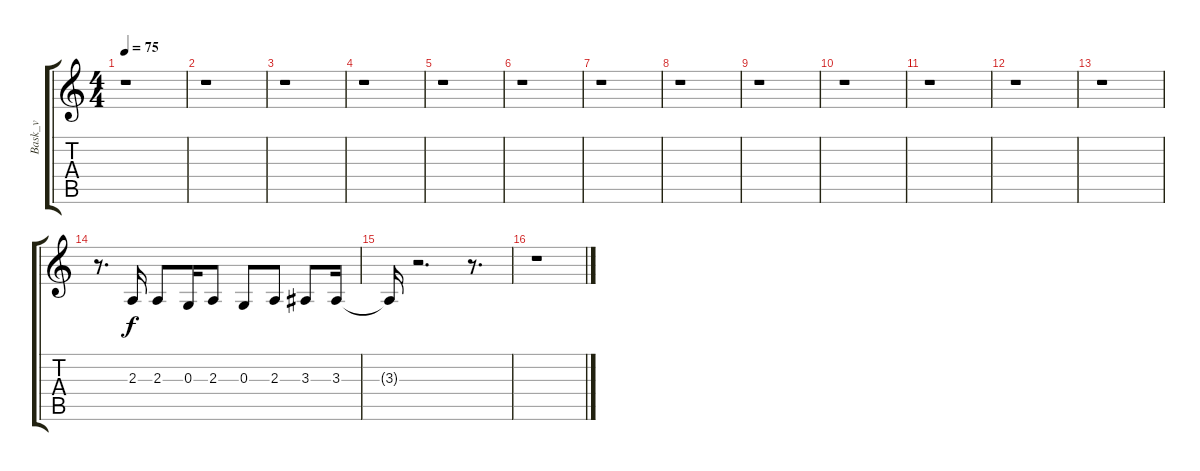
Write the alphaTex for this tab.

\track ("Bask_v" "Bask_v") {instrument oboe}
\staff {score tabs}
\tuning (E4 B3 G3 D3 A2 E2) {hide}
\ts (4 4)
\tempo 75
\clef g2
\ks c
r.1{dy f} |
r.1 |
r.1 |
r.1 |
r.1 |
r.1 |
r.1 |
r.1 |
r.1 |
r.1 |
r.1 |
r.1 |
r.1 |
r.8{d} 2.3.16 2.3.8 0.3.16 2.3.8 0.3.8 2.3.8 3.3.8 3.3.16 |
3.3{t}.16 r.2{d} r.8{d} |
r.1
